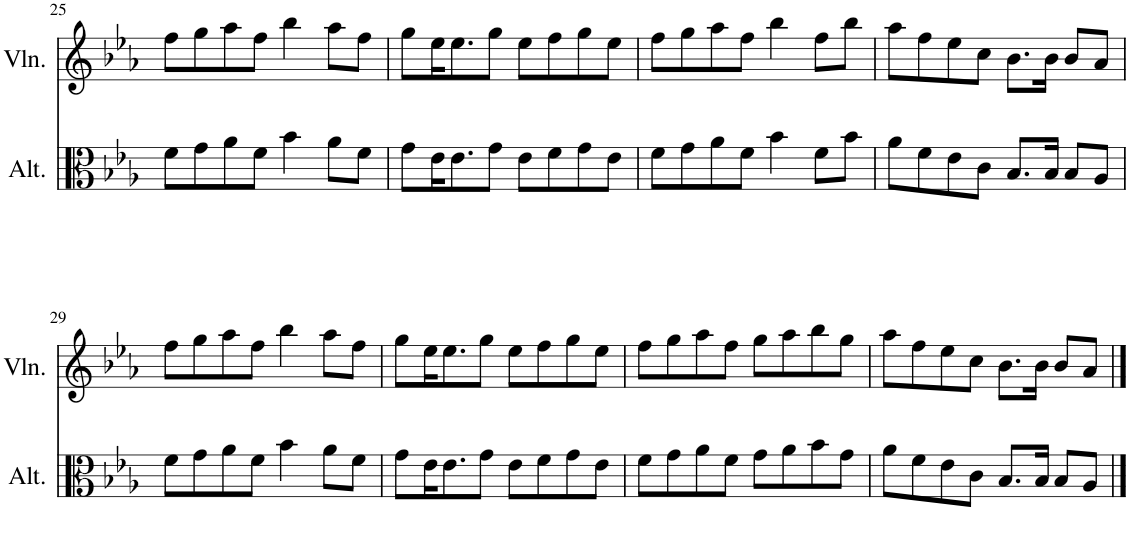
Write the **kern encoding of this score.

**kern	**kern
*part2	*part1
*staff2	*staff1
*I"Alto	*I"Violon
*I'Alt.	*I'Vln.
!!LO:PB:g=z
*clefC3	*clefG2
*k[b-e-a-]	*k[b-e-a-]
*M4/4	*M4/4
=25	=25
8f\L	8ff\L
8g\	8gg\
8a-\	8aa-\
8f\J	8ff\J
4b-\	4bb-\
8a-\L	8aa-\L
8f\J	8ff\J
=26	=26
8g\L	8gg\L
16e-\K	16ee-\K
8.e-\	8.ee-\
8g\J	8gg\J
8e-\L	8ee-\L
8f\	8ff\
8g\	8gg\
8e-\J	8ee-\J
=27	=27
8f\L	8ff\L
8g\	8gg\
8a-\	8aa-\
8f\J	8ff\J
4b-\	4bb-\
8f\L	8ff\L
8b-\J	8bb-\J
=28	=28
8a-\L	8aa-\L
8f\	8ff\
8e-\	8ee-\
8c\J	8cc\J
8.B-/L	8.b-\L
16B-/Jk	16b-\Jk
8B-/L	8b-/L
8A-/J	8a-/J
!!LO:LB:g=z
=29	=29
8f\L	8ff\L
8g\	8gg\
8a-\	8aa-\
8f\J	8ff\J
4b-\	4bb-\
8a-\L	8aa-\L
8f\J	8ff\J
=30	=30
8g\L	8gg\L
16e-\K	16ee-\K
8.e-\	8.ee-\
8g\J	8gg\J
8e-\L	8ee-\L
8f\	8ff\
8g\	8gg\
8e-\J	8ee-\J
=31	=31
8f\L	8ff\L
8g\	8gg\
8a-\	8aa-\
8f\J	8ff\J
8g\L	8gg\L
8a-\	8aa-\
8b-\	8bb-\
8g\J	8gg\J
=32	=32
8a-\L	8aa-\L
8f\	8ff\
8e-\	8ee-\
8c\J	8cc\J
8.B-/L	8.b-\L
16B-/Jk	16b-\Jk
8B-/L	8b-/L
8A-/J	8a-/J
==	==
*-	*-
